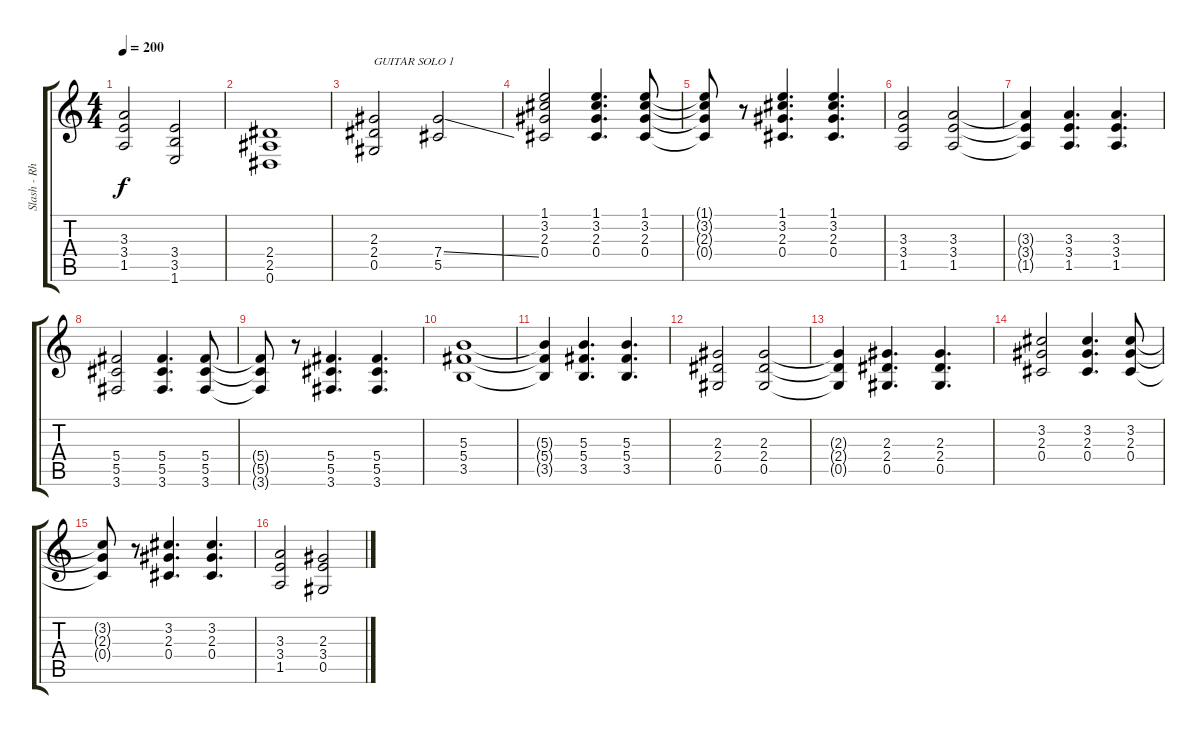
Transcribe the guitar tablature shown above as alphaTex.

\track ("Slash - Rhythm Guitar" "Slash - Rh") {instrument distortionguitar}
\staff {score tabs}
\tuning (Eb4 Bb3 Gb3 Db3 Ab2 Eb2) {hide}
\ts (4 4)
\tempo 200
\clef g2
\ks c
(3.3 3.4 1.5).2{dy f} (3.4 3.5 1.6).2 |
(2.4 2.5 0.6).1 |
(2.3 2.4 0.5).2{txt "GUITAR SOLO 1"} (7.4{ss} 5.5).2 |
(1.1 3.2 2.3 0.4).2 (1.1 3.2 2.3 0.4).4{d} (1.1 3.2 2.3 0.4).8 |
(1.1{t} 3.2{t} 2.3{t} 0.4{t}).8 r.8 (1.1 3.2 2.3 0.4).4{d} (1.1 3.2 2.3 0.4).4{d} |
(3.3 3.4 1.5).2 (3.3 3.4 1.5).2 |
(3.3{t} 3.4{t} 1.5{t}).4 (3.3 3.4 1.5).4{d} (3.3 3.4 1.5).4{d} |
(5.4 5.5 3.6).2 (5.4 5.5 3.6).4{d} (5.4 5.5 3.6).8 |
(5.4{t} 5.5{t} 3.6{t}).8 r.8 (5.4 5.5 3.6).4{d} (5.4 5.5 3.6).4{d} |
(5.3 5.4 3.5).1 |
(5.3{t} 5.4{t} 3.5{t}).4 (5.3 5.4 3.5).4{d} (5.3 5.4 3.5).4{d} |
(2.3 2.4 0.5).2 (2.3 2.4 0.5).2 |
(2.3{t} 2.4{t} 0.5{t}).4 (2.3 2.4 0.5).4{d} (2.3 2.4 0.5).4{d} |
(3.2 2.3 0.4).2 (3.2 2.3 0.4).4{d} (3.2 2.3 0.4).8 |
(3.2{t} 2.3{t} 0.4{t}).8 r.8 (3.2 2.3 0.4).4{d} (3.2 2.3 0.4).4{d} |
(3.3 3.4 1.5).2 (2.3 3.4 0.5).2
